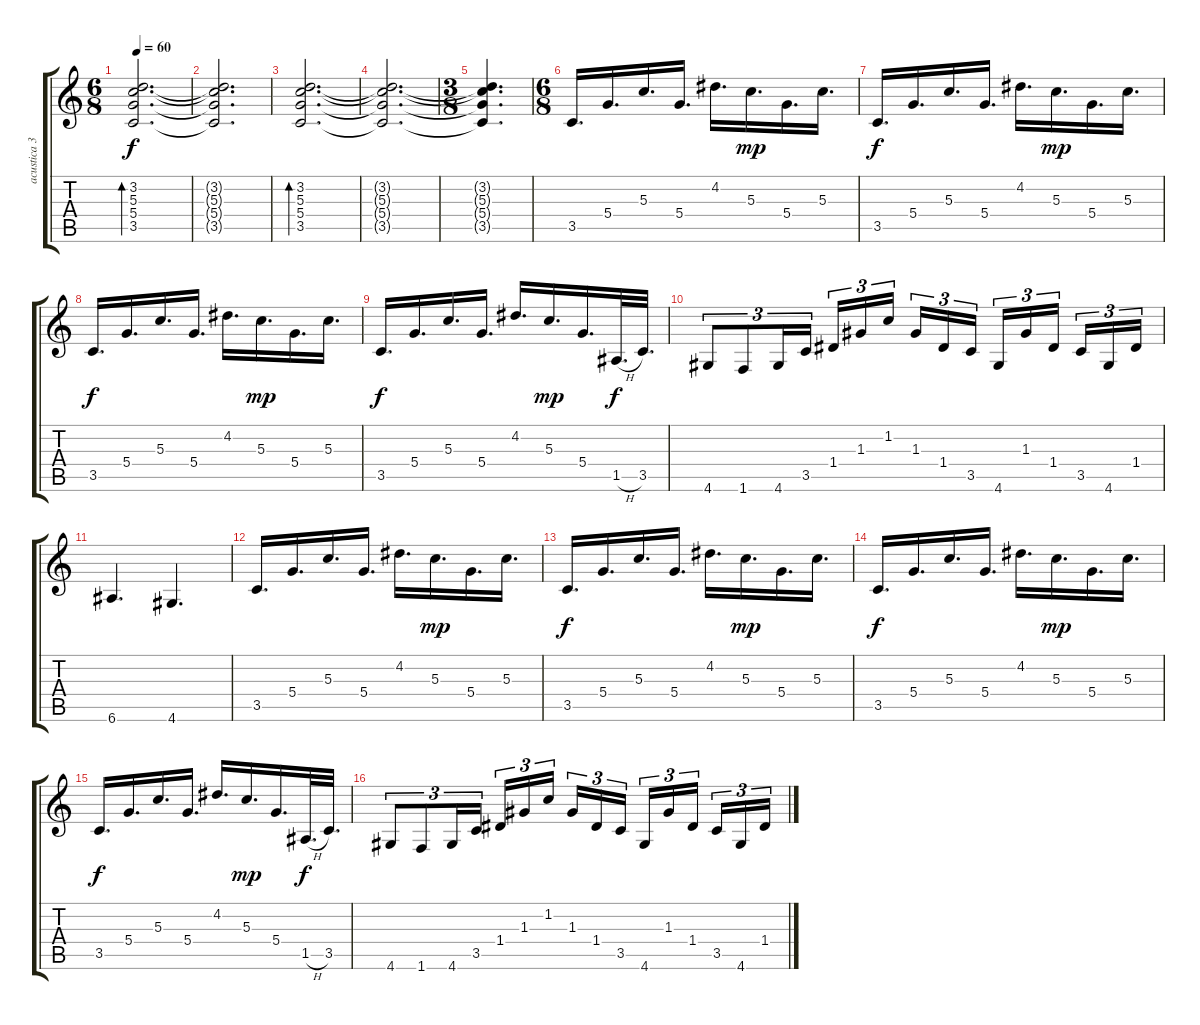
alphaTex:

\track ("acustica 3" "acustica 3") {instrument acousticguitarnylon}
\staff {score tabs}
\tuning (E4 B3 G3 D3 A2 E2) {hide}
\ts (6 8)
\tempo 60
\clef g2
\ks c
(3.2 5.3 5.4 3.5).2{d bd 240 dy f} |
(3.2{t} 5.3{t} 5.4{t} 3.5{t}).2{d} |
(3.2 5.3 5.4 3.5).2{d bd 240} |
(3.2{t} 5.3{t} 5.4{t} 3.5{t}).2{d} |
\ts (3 8)
(3.2{t} 5.3{t} 5.4{t} 3.5{t}).4{d} |
\ts (6 8)
3.5.16{d} 5.4.16{d} 5.3.16{d} 5.4.16{d} 4.2.16{d} 5.3.16{d dy mp} 5.4.16{d} 5.3.16{d} |
3.5.16{d dy f} 5.4.16{d} 5.3.16{d} 5.4.16{d} 4.2.16{d} 5.3.16{d dy mp} 5.4.16{d} 5.3.16{d} |
3.5.16{d dy f} 5.4.16{d} 5.3.16{d} 5.4.16{d} 4.2.16{d} 5.3.16{d dy mp} 5.4.16{d} 5.3.16{d} |
3.5.16{d dy f} 5.4.16{d} 5.3.16{d} 5.4.16{d} 4.2.16{d} 5.3.16{d dy mp} 5.4.16{d} 1.5{h}.32{d dy f} 3.5.32{d} |
4.6.8{tu (3 2)} 1.6.8{tu (3 2)} 4.6.16{tu (3 2)} 3.5.16{tu (3 2)} 1.4.16{tu (3 2)} 1.3.16{tu (3 2)} 1.2.16{tu (3 2)} 1.3.16{tu (3 2)} 1.4.16{tu (3 2)} 3.5.16{tu (3 2)} 4.6.16{tu (3 2)} 1.3.16{tu (3 2)} 1.4.16{tu (3 2)} 3.5.16{tu (3 2)} 4.6.16{tu (3 2)} 1.4.16{tu (3 2)} |
6.6.4{d} 4.6.4{d} |
3.5.16{d} 5.4.16{d} 5.3.16{d} 5.4.16{d} 4.2.16{d} 5.3.16{d dy mp} 5.4.16{d} 5.3.16{d} |
3.5.16{d dy f} 5.4.16{d} 5.3.16{d} 5.4.16{d} 4.2.16{d} 5.3.16{d dy mp} 5.4.16{d} 5.3.16{d} |
3.5.16{d dy f} 5.4.16{d} 5.3.16{d} 5.4.16{d} 4.2.16{d} 5.3.16{d dy mp} 5.4.16{d} 5.3.16{d} |
3.5.16{d dy f} 5.4.16{d} 5.3.16{d} 5.4.16{d} 4.2.16{d} 5.3.16{d dy mp} 5.4.16{d} 1.5{h}.32{d dy f} 3.5.32{d} |
4.6.8{tu (3 2)} 1.6.8{tu (3 2)} 4.6.16{tu (3 2)} 3.5.16{tu (3 2)} 1.4.16{tu (3 2)} 1.3.16{tu (3 2)} 1.2.16{tu (3 2)} 1.3.16{tu (3 2)} 1.4.16{tu (3 2)} 3.5.16{tu (3 2)} 4.6.16{tu (3 2)} 1.3.16{tu (3 2)} 1.4.16{tu (3 2)} 3.5.16{tu (3 2)} 4.6.16{tu (3 2)} 1.4.16{tu (3 2)}
